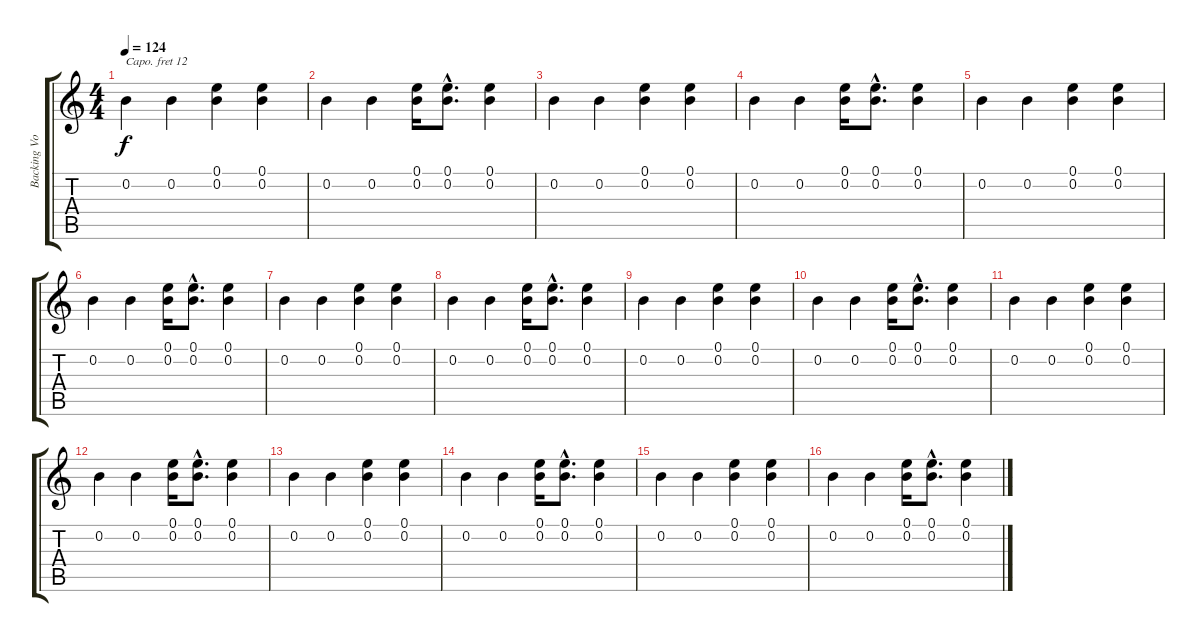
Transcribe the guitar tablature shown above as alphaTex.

\track ("Backing Vocal 3 (Dut)" "Backing Vo") {instrument koto}
\staff {score tabs}
\capo 12
\tuning (E4 B3 G3 D3 A2 E2) {hide}
\ts (4 4)
\tempo 124
\clef g2
\ks c
0.2.4{dy f} 0.2.4 (0.1 0.2).4 (0.1 0.2).4 |
0.2.4 0.2.4 (0.1 0.2).16 (0.1{hac} 0.2{hac}).8{d} (0.1 0.2).4 |
0.2.4 0.2.4 (0.1 0.2).4 (0.1 0.2).4 |
0.2.4 0.2.4 (0.1 0.2).16 (0.1{hac} 0.2{hac}).8{d} (0.1 0.2).4 |
0.2.4 0.2.4 (0.1 0.2).4 (0.1 0.2).4 |
0.2.4 0.2.4 (0.1 0.2).16 (0.1{hac} 0.2{hac}).8{d} (0.1 0.2).4 |
0.2.4 0.2.4 (0.1 0.2).4 (0.1 0.2).4 |
0.2.4 0.2.4 (0.1 0.2).16 (0.1{hac} 0.2{hac}).8{d} (0.1 0.2).4 |
0.2.4 0.2.4 (0.1 0.2).4 (0.1 0.2).4 |
0.2.4 0.2.4 (0.1 0.2).16 (0.1{hac} 0.2{hac}).8{d} (0.1 0.2).4 |
0.2.4 0.2.4 (0.1 0.2).4 (0.1 0.2).4 |
0.2.4 0.2.4 (0.1 0.2).16 (0.1{hac} 0.2{hac}).8{d} (0.1 0.2).4 |
0.2.4{volume 12} 0.2.4 (0.1 0.2).4{volume 11} (0.1 0.2).4 |
0.2.4{volume 10} 0.2.4 (0.1 0.2).16{volume 9} (0.1{hac} 0.2{hac}).8{d} (0.1 0.2).4 |
0.2.4{volume 8} 0.2.4 (0.1 0.2).4{volume 7} (0.1 0.2).4 |
0.2.4{volume 6} 0.2.4 (0.1 0.2).16{volume 5} (0.1{hac} 0.2{hac}).8{d} (0.1 0.2).4
